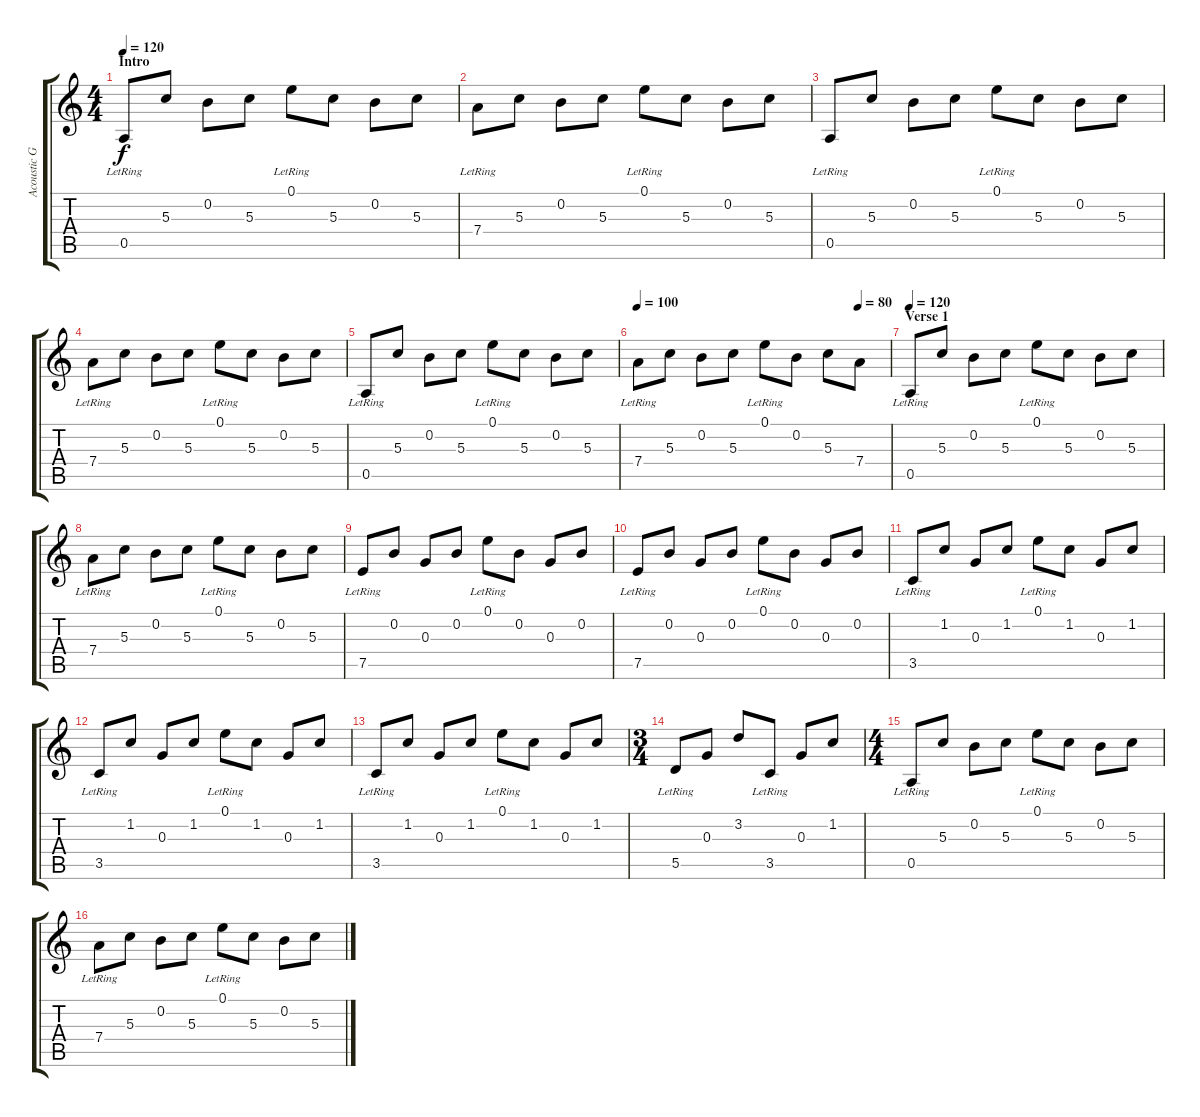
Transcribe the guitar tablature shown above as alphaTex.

\track ("Acoustic Guitar" "Acoustic G") {instrument acousticguitarsteel}
\staff {score tabs}
\tuning (E4 B3 G3 D3 A2 E2) {hide}
\ts (4 4)
\section ("" "Intro")
\tempo 120
\clef g2
\ks c
0.5{lr}.8{dy f instrument acousticguitarsteel} 5.3.8 0.2.8 5.3.8 0.1{lr}.8 5.3.8 0.2.8 5.3.8 |
7.4{lr}.8 5.3.8 0.2.8 5.3.8 0.1{lr}.8 5.3.8 0.2.8 5.3.8 |
0.5{lr}.8 5.3.8 0.2.8 5.3.8 0.1{lr}.8 5.3.8 0.2.8 5.3.8 |
7.4{lr}.8 5.3.8 0.2.8 5.3.8 0.1{lr}.8 5.3.8 0.2.8 5.3.8 |
0.5{lr}.8 5.3.8 0.2.8 5.3.8 0.1{lr}.8 5.3.8 0.2.8 5.3.8 |
\tempo 100
\tempo (80 0.875)
7.4{lr}.8 5.3.8 0.2.8 5.3.8 0.1{lr}.8 0.2.8 5.3.8 7.4.8 |
\section ("" "Verse 1")
\tempo 120
0.5{lr}.8 5.3.8 0.2.8 5.3.8 0.1{lr}.8 5.3.8 0.2.8 5.3.8 |
7.4{lr}.8 5.3.8 0.2.8 5.3.8 0.1{lr}.8 5.3.8 0.2.8 5.3.8 |
7.5{lr}.8 0.2.8 0.3.8 0.2.8 0.1{lr}.8 0.2.8 0.3.8 0.2.8 |
7.5{lr}.8 0.2.8 0.3.8 0.2.8 0.1{lr}.8 0.2.8 0.3.8 0.2.8 |
3.5{lr}.8 1.2.8 0.3.8 1.2.8 0.1{lr}.8 1.2.8 0.3.8 1.2.8 |
3.5{lr}.8 1.2.8 0.3.8 1.2.8 0.1{lr}.8 1.2.8 0.3.8 1.2.8 |
3.5{lr}.8 1.2.8 0.3.8 1.2.8 0.1{lr}.8 1.2.8 0.3.8 1.2.8 |
\ts (3 4)
5.5{lr}.8 0.3.8 3.2.8 3.5{lr}.8 0.3.8 1.2.8 |
\ts (4 4)
0.5{lr}.8 5.3.8 0.2.8 5.3.8 0.1{lr}.8 5.3.8 0.2.8 5.3.8 |
7.4{lr}.8 5.3.8 0.2.8 5.3.8 0.1{lr}.8 5.3.8 0.2.8 5.3.8
